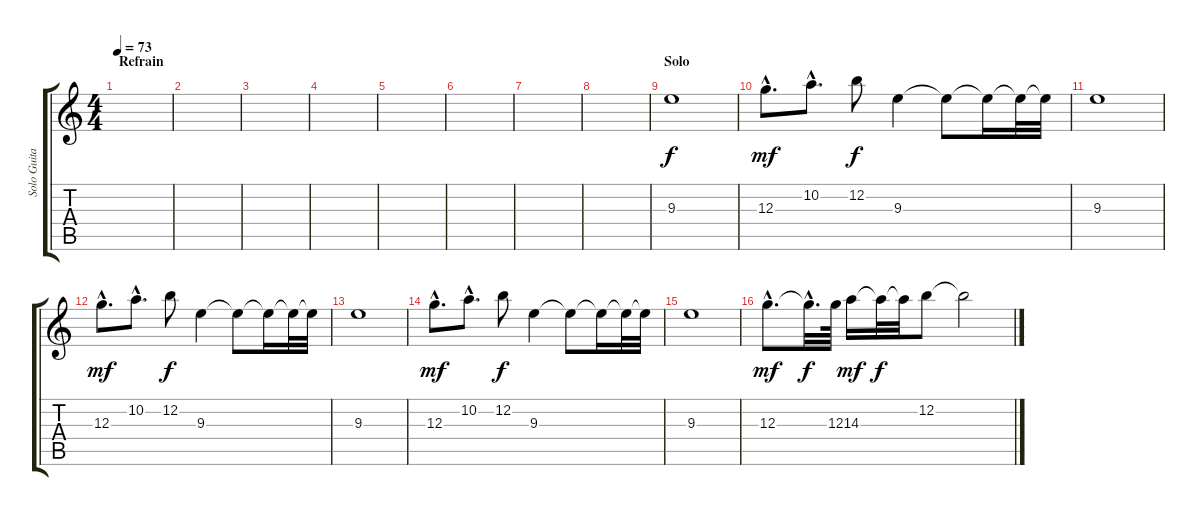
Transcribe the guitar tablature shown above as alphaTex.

\track ("Solo Guitar" "Solo Guita") {instrument distortionguitar}
\staff {score tabs}
\tuning (E4 B3 G3 D3 A2 E2) {hide}
\ts (4 4)
\section ("" "Refrain")
\tempo 73
\clef g2
\ks c
|
|
|
|
|
|
|
|
\section ("" "Solo")
9.3.1{volume 12} |
12.3{hac}.8{d dy mf} 10.2{hac}.8{d} 12.2.8{dy f volume 8} 9.3.4{volume 13} 9.3{t}.8 9.3{t}.16 9.3{t}.32 9.3{t}.32{volume 5} |
9.3.1{volume 12} |
12.3{hac}.8{d dy mf} 10.2{hac}.8{d} 12.2.8{dy f volume 8} 9.3.4{volume 13} 9.3{t}.8 9.3{t}.16 9.3{t}.32 9.3{t}.32{volume 5} |
9.3.1{volume 12} |
12.3{hac}.8{d dy mf} 10.2{hac}.8{d} 12.2.8{dy f volume 8} 9.3.4{volume 13} 9.3{t}.8 9.3{t}.16 9.3{t}.32 9.3{t}.32{volume 5} |
9.3.1{volume 12} |
12.3{hac}.8{d dy mf} 12.3{hac t}.32{d dy f} 12.3.64 14.3.16{dy mf} 14.3{t}.32{dy f} 14.3{t}.32{volume 8} 12.2.8{volume 12} 12.2{t}.2
